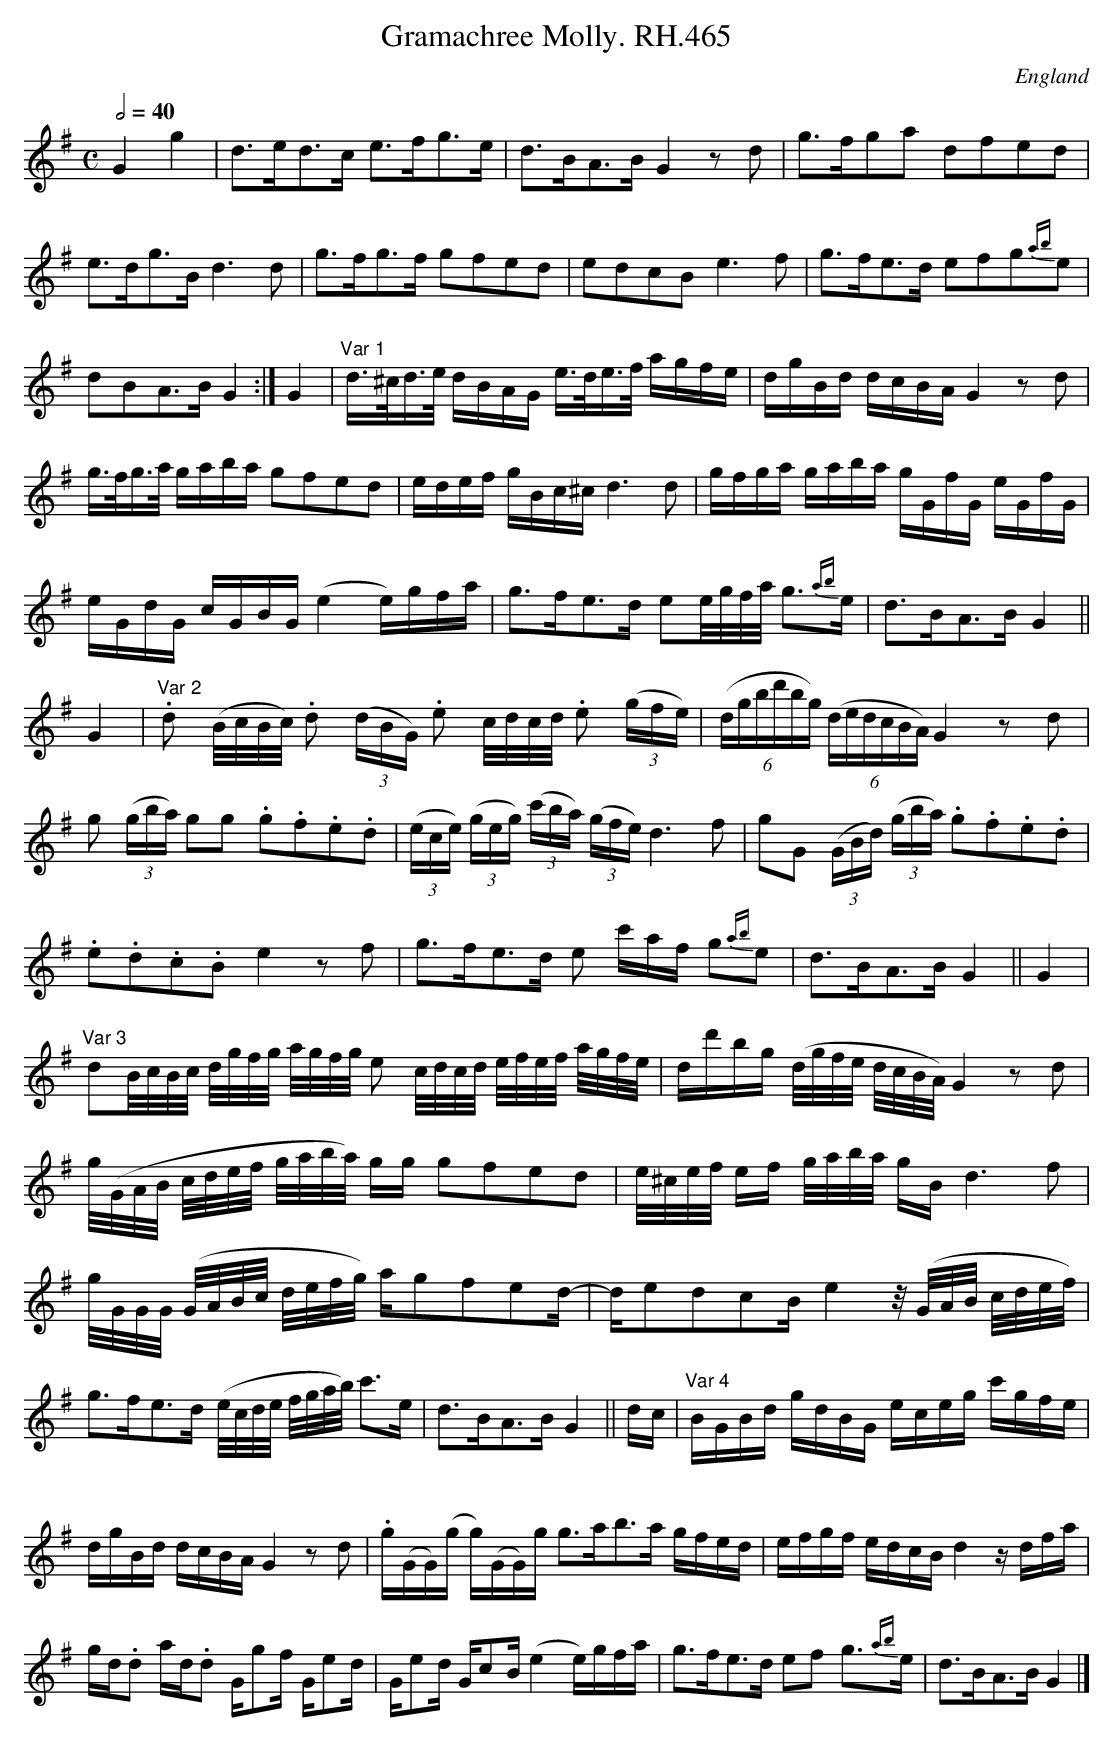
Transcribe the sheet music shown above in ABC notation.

X:1
T:Gramachree Molly. RH.465
L:1/16
M:C
O:England
Q:2/4=40
K:G
G4 g4|d3ed3c e3fg3e|d3BA3B G4z2d2|\
g3fg2a2 d2f2e2d2|e3dg3B d6d2|\
g3fg3f g2f2e2d2|e2d2c2B2 e6f2|\
g3fe3d e2f2g2{ab}e2|d2B2A3B G4:|
G4|"Var 1"d>^cd>e dBAG e>de>f agfe|dgBd dcBA G4z2d2|\
g>fg>a gaba g2f2e2d2|edef gBc^cd6d2|
gfga gaba gGfG eGfG|eGdG cGBG (e4e)gfa|\
g3fe3d e2e/g/f/a/ g3{ab}e|d3BA3B G4||
G4|"Var 2".d2 (B/c/B/c/) .d2 ((3dBG) .e2 c/d/c/d/ .e2 ((3gfe)|\
((6dgbd'bg) ((6dedcBA) G4z2d2|g2 ((3gba) g2g2 .g2.f2.e2.d2|\
((3ece) ((3geg) ((3c'ba) ((3gfe) d6f2|
g2G2 ((3GBd) ((3gba) .g2.f2.e2.d2|.e2.d2.c2.B2e4z2f2|\
g3fe3d e2 c'af g2{ab}e2|d3BA3B G4||
G4|"Var 3"d2B/c/B/c/ d/g/f/g/ a/g/f/g/\
e2 c/d/c/d/ e/f/e/f/ a/g/f/e/|\
dd'bg (d/g/f/e/ d/c/B/A/)G4z2d2|
g/(G/A/B/ c/d/e/f/ g/a/b/a/) gg \
g2f2e2d2|e/^c/e/f/ ef g/a/b/a/ gB d6f2|
g/G/G/G/ (G/A/B/c/ d/e/f/g/) ag2f2e2d-|\
de2d2c2Be4z/(G/A/B/ c/d/e/f/)|!
g3fe3d (e/c/d/e/ f/g/a/b/) c'3e|d3BA3B G4||
dc|"Var 4"BGBd gdBG eceg c'gfe|dgBd dcBA G4z2d2|\
.g(GG)(g g)(GG)g g3ab3a gfed|efgf edcB d4zdfa|
gd.d2 ad.d2 Gg2f Ge2d|Ge2d Gc2B(e4e)gfa|\
g3fe3d e2f2 g3{ab}e|d3BA3B G4|]
